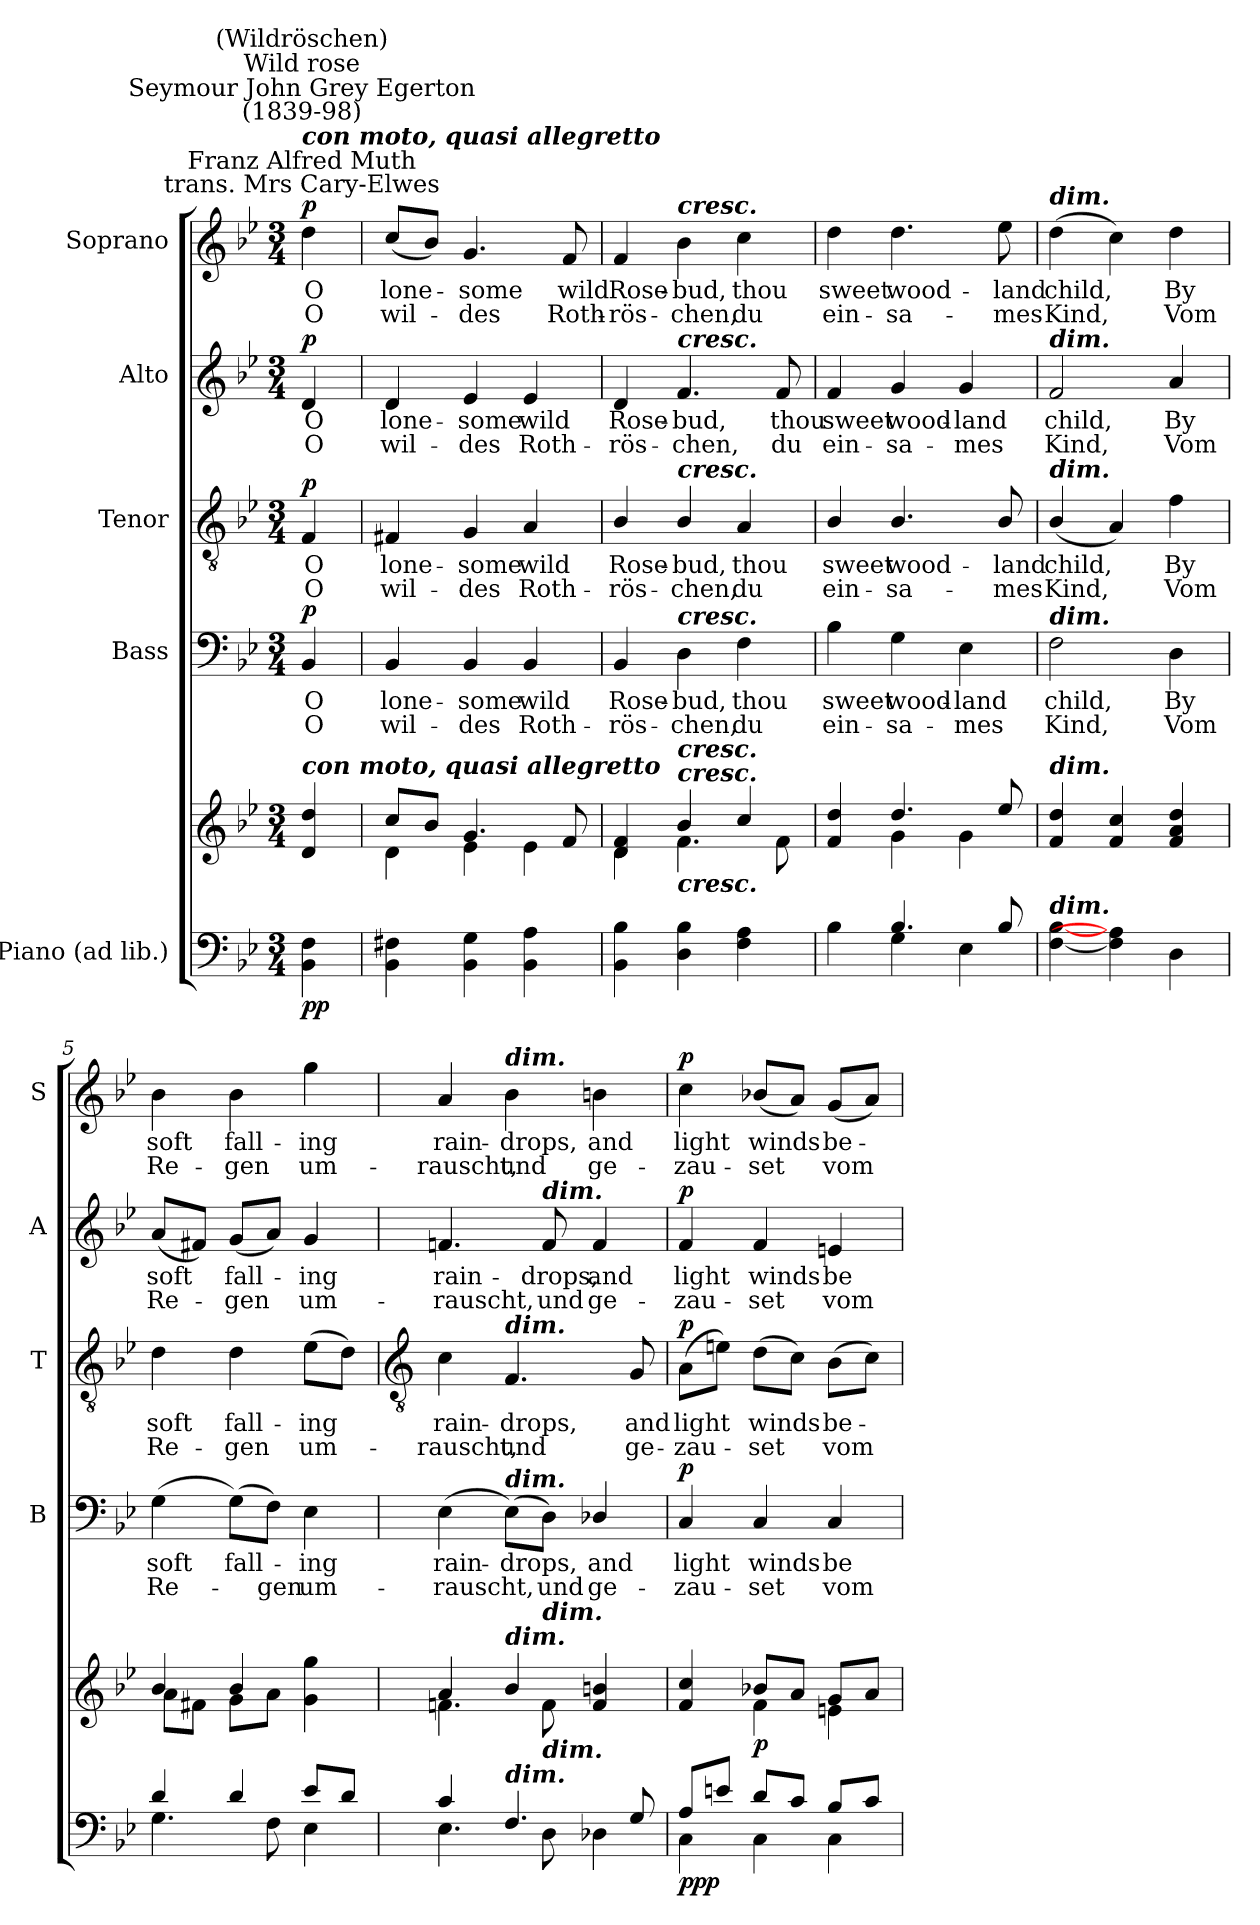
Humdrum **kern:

**kern	**kern	**dynam	**kern	**text	**text	**dynam	**kern	**text	**text	**dynam	**kern	**text	**text	**dynam	**kern	**text	**text	**dynam
*part5	*part5	*part5	*part4	*part4	*part4	*part4	*part3	*part3	*part3	*part3	*part2	*part2	*part2	*part2	*part1	*part1	*part1	*part1
*staff6	*staff5	*staff5/6	*staff4	*staff4	*staff4	*staff4	*staff3	*staff3	*staff3	*staff3	*staff2	*staff2	*staff2	*staff2	*staff1	*staff1	*staff1	*staff1
*I"Piano (ad lib.)	*	*	*I"Bass	*	*	*	*I"Tenor	*	*	*	*I"Alto	*	*	*	*I"Soprano	*	*	*
*	*	*	*I'B	*	*	*	*I'T	*	*	*	*I'A	*	*	*	*I'S	*	*	*
*clefF4	*clefG2	*	*clefF4	*	*	*	*clefGv2	*	*	*	*clefG2	*	*	*	*clefG2	*	*	*
*k[b-e-]	*k[b-e-]	*	*k[b-e-]	*	*	*	*k[b-e-]	*	*	*	*k[b-e-]	*	*	*	*k[b-e-]	*	*	*
*B-:	*B-:	*	*B-:	*	*	*	*B-:	*	*	*	*B-:	*	*	*	*B-:	*	*	*
*M3/4	*M3/4	*	*M3/4	*	*	*	*M3/4	*	*	*	*M3/4	*	*	*	*M3/4	*	*	*
*MM104	*MM104	*	*MM104	*	*	*	*MM104	*	*	*	*MM104	*	*	*	*MM104	*	*	*
=	=	=	=	=	=	=	=	=	=	=	=	=	=	=	=	=	=	=
*^	*^	*	*	*	*	*	*	*	*	*	*	*	*	*	*	*	*	*
!	!	!	!	!	!	!	!	!	!	!	!	!	!	!	!	!	!LO:TX:a:cj:t=Franz Alfred Muth\ntrans. Mrs Cary-Elwes	!	!	!
!	!	!	!	!	!	!	!	!	!	!	!	!	!	!	!	!	!LO:TX:a:Bi:t=con moto, quasi allegretto	!	!	!
!	!	!	!	!	!	!	!	!	!	!	!	!	!	!	!	!	!LO:TX:a:cj:t=Seymour John Grey Egerton\n(1839-98)	!	!	!
!	!	!	!	!	!	!	!	!	!	!	!	!	!	!	!	!	!LO:TX:a:cj:t=Wild rose	!	!	!
!	!	!	!	!	!	!	!	!	!	!	!	!	!	!	!	!	!LO:TX:a:cj:t=(Wildröschen)	!	!	!
!	!	!LO:TX:a:Bi:t=con moto, quasi allegretto	!	!	!	!	!	!	!	!	!	!	!	!	!	!	!	!	!	!
!	!	!	!	!LO:DY:b=2	!	!LO:LY:b	!LO:LY:b	!	!	!LO:LY:b	!LO:LY:b	!	!	!LO:LY:b	!LO:LY:b	!	!	!LO:LY:b	!LO:LY:b	!
!	!	!	!	!LO:DY:n=1:b	!	!	!	!LO:DY:b	!	!	!	!LO:DY:b	!	!	!	!LO:DY:b	!	!	!	!LO:DY:b
4ryy	4BB-\ 4F\	4d/ 4dd/	4ryy	p p	4BB-	O	O	p	4F	O	O	p	4d	O	O	p	4dd	O	O	p
=1	=1	=1	=1	=1	=1	=1	=1	=1	=1	=1	=1	=1	=1	=1	=1	=1	=1	=1	=1	=1
!	!	!	!	!	!	!LO:LY:b	!LO:LY:b	!	!	!LO:LY:b	!LO:LY:b	!	!	!LO:LY:b	!LO:LY:b	!	!	!LO:LY:b	!LO:LY:b	!
2.ryy	4BB-\ 4F#X\	8cc/L	4d\	.	4BB-	lone-	-wil-	.	4F#X	lone-	-wil-	.	4d	lone-	-wil-	.	(>8ccL	lone-	wil-	.
.	.	8b-/J	.	.	.	.	.	.	.	.	.	.	.	.	.	.	8b-/J)	.	.	.
!	!	!	!	!	!	!LO:LY:b	!LO:LY:b	!	!	!LO:LY:b	!LO:LY:b	!	!	!LO:LY:b	!LO:LY:b	!	!	!LO:LY:b	!LO:LY:b	!
.	4BB-\ 4G\	4.g/	4e-\	.	4BB-	-some	des	.	4G	-some	des	.	4e-	-some	des	.	4.g	some	des	.
!	!	!	!	!	!	!LO:LY:b	!LO:LY:b	!	!	!LO:LY:b	!LO:LY:b	!	!	!LO:LY:b	!LO:LY:b	!	!	!	!	!
.	4BB-\ 4A\	.	4e-\	.	4BB-	wild	Roth-	.	4A	wild	Roth-	.	4e-	wild	Roth-	.	.	.	.	.
!	!	!	!	!	!	!	!	!	!	!	!	!	!	!	!	!	!	!LO:LY:b	!LO:LY:b	!
.	.	8f/	.	.	.	.	.	.	.	.	.	.	.	.	.	.	8f	wild	Roth-	.
=2	=2	=2	=2	=2	=2	=2	=2	=2	=2	=2	=2	=2	=2	=2	=2	=2	=2	=2	=2	=2
!	!	!	!	!	!	!LO:LY:b	!LO:LY:b	!	!	!LO:LY:b	!LO:LY:b	!	!	!LO:LY:b	!LO:LY:b	!	!	!LO:LY:b	!LO:LY:b	!
2.ryy	4BB-\ 4B-\	4d/ 4f/	4d\	.	4BB-	-Rose-	-rös-	.	4B-/	-Rose-	-rös-	.	4d	-Rose-	-rös-	.	4f	-Rose-	-rös-	.
!	!	!	!	!	!	!	!	!	!	!	!	!	!	!	!	!	!LO:TX:a:Bi:t=cresc.	!	!	!
!	!	!	!	!	!	!	!	!	!	!	!	!	!LO:TX:a:Bi:t=cresc.	!	!	!	!	!	!	!
!	!	!	!	!	!	!	!	!	!LO:TX:a:Bi:t=cresc.	!	!	!	!	!	!	!	!	!	!	!
!	!	!	!	!	!LO:TX:a:Bi:t=cresc.	!	!	!	!	!	!	!	!	!	!	!	!	!	!	!
!	!	!LO:TX:a:Bi:t=cresc.	!	!	!	!	!	!	!	!	!	!	!	!	!	!	!	!	!	!
!	!	!LO:TX:a:Bi:t=cresc.	!	!	!	!	!	!	!	!	!	!	!	!	!	!	!	!	!	!
!	!LO:TX:a:Bi:t=cresc.	!	!	!	!	!	!	!	!	!	!	!	!	!	!	!	!	!	!	!
!	!	!	!	!	!	!LO:LY:b	!LO:LY:b	!	!	!LO:LY:b	!LO:LY:b	!	!	!LO:LY:b	!LO:LY:b	!	!	!LO:LY:b	!LO:LY:b	!
.	4D\ 4B-\	4b-/	4.f\	.	4D	-bud,	chen,	.	4B-/	-bud,	chen,	.	4.f	-bud,	chen,	.	4b-	-bud,	chen,	.
!	!	!	!	!	!	!LO:LY:b	!LO:LY:b	!	!	!LO:LY:b	!LO:LY:b	!	!	!	!	!	!	!LO:LY:b	!LO:LY:b	!
.	4F\ 4A\	4cc/	.	.	4F	thou	du	.	4A	thou	du	.	.	.	.	.	4cc	thou	du	.
!	!	!	!	!	!	!	!	!	!	!	!	!	!	!LO:LY:b	!LO:LY:b	!	!	!	!	!
.	.	.	8f\	.	.	.	.	.	.	.	.	.	8f	thou	du	.	.	.	.	.
=3	=3	=3	=3	=3	=3	=3	=3	=3	=3	=3	=3	=3	=3	=3	=3	=3	=3	=3	=3	=3
!	!	!	!	!	!	!LO:LY:b	!LO:LY:b	!	!	!LO:LY:b	!LO:LY:b	!	!	!LO:LY:b	!LO:LY:b	!	!	!LO:LY:b	!LO:LY:b	!
4ryy	4B-\	4f/ 4dd/	4ryy	.	4B-	sweet	ein-	.	4B-/	sweet	ein-	.	4f	sweet	ein-	.	4dd	sweet	ein-	.
!	!	!	!	!	!	!LO:LY:b	!LO:LY:b	!	!	!LO:LY:b	!LO:LY:b	!	!	!LO:LY:b	!LO:LY:b	!	!	!LO:LY:b	!LO:LY:b	!
4.B-/	4G\	4.dd/	4g\	.	4G	-wood-	-sa-	.	4.B-/	-wood-	-sa-	.	4g	-wood-	-sa-	.	4.dd	-wood-	-sa-	.
!	!	!	!	!	!	!LO:LY:b	!LO:LY:b	!	!	!	!	!	!	!LO:LY:b	!LO:LY:b	!	!	!	!	!
.	4E-\	.	4g\	.	4E-	-land	mes	.	.	.	.	.	4g	-land	mes	.	.	.	.	.
!	!	!	!	!	!	!	!	!	!	!LO:LY:b	!LO:LY:b	!	!	!	!	!	!	!LO:LY:b	!LO:LY:b	!
8B-/	.	8ee-/	.	.	.	.	.	.	8B-/	-land	mes	.	.	.	.	.	8ee-	-land	mes	.
=4	=4	=4	=4	=4	=4	=4	=4	=4	=4	=4	=4	=4	=4	=4	=4	=4	=4	=4	=4	=4
!	!	!	!	!	!	!	!	!	!	!	!	!	!	!	!	!	!LO:TX:a:Bi:t=dim.	!	!	!
!	!	!	!	!	!	!	!	!	!	!	!	!	!LO:TX:a:Bi:t=dim.	!	!	!	!	!	!	!
!	!	!	!	!	!	!	!	!	!LO:TX:a:Bi:t=dim.	!	!	!	!	!	!	!	!	!	!	!
!	!	!	!	!	!LO:TX:a:Bi:t=dim.	!	!	!	!	!	!	!	!	!	!	!	!	!	!	!
!	!	!LO:TX:a:Bi:t=dim.	!	!	!	!	!	!	!	!	!	!	!	!	!	!	!	!	!	!
!LO:TX:a:Bi:t=dim.	!	!	!	!	!	!	!	!	!	!	!	!	!	!	!	!	!	!	!	!
!	!	!	!	!	!	!LO:LY:b	!LO:LY:b	!	!	!LO:LY:b	!LO:LY:b	!	!	!LO:LY:b	!LO:LY:b	!	!	!LO:LY:b	!LO:LY:b	!
2.ryy	[4F\ [4B-\	4f/ 4dd/	2.ryy	.	2F	child,	Kind,	.	(<4B-/	child,	Kind,	.	2f	child,	Kind,	.	(>4dd	child,	Kind,	.
.	4F\] 4A\]	4f/ 4cc/	.	.	.	.	.	.	4A)	.	.	.	.	.	.	.	4cc)	.	.	.
!	!	!	!	!	!	!LO:LY:b	!LO:LY:b	!	!	!LO:LY:b	!LO:LY:b	!	!	!LO:LY:b	!LO:LY:b	!	!	!LO:LY:b	!LO:LY:b	!
.	4D\	4f/ 4a/ 4dd/	.	.	4D	By	Vom	.	4f	By	Vom	.	4a	By	Vom	.	4dd	By	Vom	.
=5	=5	=5	=5	=5	=5	=5	=5	=5	=5	=5	=5	=5	=5	=5	=5	=5	=5	=5	=5	=5
!	!	!	!	!	!	!LO:LY:b	!LO:LY:b	!	!	!LO:LY:b	!LO:LY:b	!	!	!LO:LY:b	!LO:LY:b	!	!	!LO:LY:b	!LO:LY:b	!
4d/	4.G\	4b-/	8a\L	.	(>4G	soft	Re-	.	4d	soft	Re-	.	(<8aL	soft	Re-	.	4b-	soft	Re-	.
.	.	.	8f#X\J	.	.	.	.	.	.	.	.	.	8f#XJ)	.	.	.	.	.	.	.
!	!	!	!	!	!	!LO:LY:b	!	!	!	!LO:LY:b	!LO:LY:b	!	!	!LO:LY:b	!LO:LY:b	!	!	!LO:LY:b	!LO:LY:b	!
4d/	.	4b-/	8g\L	.	(>8G\L)	fall-	.	.	4d	-fall-	-gen	.	(<8gL	fall-	gen	.	4b-	-fall-	-gen	.
!	!	!	!	!	!	!	!LO:LY:b	!	!	!	!	!	!	!	!	!	!	!	!	!
.	8F\	.	8a\J	.	8F\J)	.	gen	.	.	.	.	.	8aJ)	.	.	.	.	.	.	.
!	!	!	!	!	!	!LO:LY:b	!LO:LY:b	!	!	!LO:LY:b	!LO:LY:b	!	!	!LO:LY:b	!LO:LY:b	!	!	!LO:LY:b	!LO:LY:b	!
8e-/L	4E-\	4g\ 4gg\	4ryy	.	4E-	ing	um-	.	(>8e-L	ing	um-	.	4g	ing	um-	.	4gg	ing	um-	.
8d/J	.	.	.	.	.	.	.	.	8dJ)	.	.	.	.	.	.	.	.	.	.	.
!!LO:LB:g=z
=6	=6	=6	=6	=6	=6	=6	=6	=6	=6	=6	=6	=6	=6	=6	=6	=6	=6	=6	=6	=6
*	*	*	*	*	*	*	*	*	*clefGv2	*	*	*	*	*	*	*	*	*	*	*
!	!	!	!	!	!	!LO:LY:b	!LO:LY:b	!	!	!LO:LY:b	!LO:LY:b	!	!	!LO:LY:b	!LO:LY:b	!	!	!LO:LY:b	!LO:LY:b	!
4c/	4.E-\	4a/	4.fn\	.	(>4E-	-rain-	-rauscht,	.	4c	rain-	-rauscht,	.	4.fn	-rain-	-rauscht,	.	4a	-rain-	-rauscht,	.
!	!	!	!	!	!	!	!	!	!	!	!	!	!	!	!	!	!LO:TX:a:Bi:t=dim.	!	!	!
!	!	!	!	!	!	!	!	!	!LO:TX:a:Bi:t=dim.	!	!	!	!	!	!	!	!	!	!	!
!	!	!	!	!	!LO:TX:a:Bi:t=dim.	!	!	!	!	!	!	!	!	!	!	!	!	!	!	!
!	!	!LO:TX:a:Bi:t=dim.	!	!	!	!	!	!	!	!	!	!	!	!	!	!	!	!	!	!
!LO:TX:a:Bi:t=dim.	!	!	!	!	!	!	!	!	!	!	!	!	!	!	!	!	!	!	!	!
!	!	!	!	!	!	!LO:LY:b	!	!	!	!LO:LY:b	!LO:LY:b	!	!	!	!	!	!	!LO:LY:b	!LO:LY:b	!
4.F/	.	4b-/	.	.	(<8E-\L)	drops,	.	.	4.F	drops,	und	.	.	.	.	.	4b-	drops,	und	.
!	!	!	!	!	!	!	!	!	!	!	!	!	!LO:TX:a:Bi:t=dim.	!	!	!	!	!	!	!
!	!	!	!LO:TX:a:Bi:t=dim.	!	!	!	!	!	!	!	!	!	!	!	!	!	!	!	!	!
!	!LO:TX:a:Bi:t=dim.	!	!	!	!	!	!	!	!	!	!	!	!	!	!	!	!	!	!	!
!	!	!	!	!	!	!	!LO:LY:b	!	!	!	!	!	!	!LO:LY:b	!LO:LY:b	!	!	!	!	!
.	8D\	.	8f\	.	8D\J)	.	und	.	.	.	.	.	8f	drops,	und	.	.	.	.	.
!	!	!	!	!	!	!LO:LY:b	!LO:LY:b	!	!	!	!	!	!	!LO:LY:b	!LO:LY:b	!	!	!LO:LY:b	!LO:LY:b	!
.	4D-X\	4f/ 4bn/	4ryy	.	4D-X/	and	ge-	.	.	.	.	.	4f	and	ge-	.	4bn	and	ge-	.
!	!	!	!	!	!	!	!	!	!	!LO:LY:b	!LO:LY:b	!	!	!	!	!	!	!	!	!
8G/	.	.	.	.	.	.	.	.	8G	and	ge-	.	.	.	.	.	.	.	.	.
=7	=7	=7	=7	=7	=7	=7	=7	=7	=7	=7	=7	=7	=7	=7	=7	=7	=7	=7	=7	=7
!	!	!	!	!LO:DY:b=2	!	!LO:LY:b	!LO:LY:b	!	!	!LO:LY:b	!LO:LY:b	!	!	!LO:LY:b	!LO:LY:b	!	!	!LO:LY:b	!LO:LY:b	!
!	!	!	!	!LO:DY:n=1:b=2	!	!	!	!	!	!	!	!	!	!	!	!	!	!	!	!
!	!	!	!	!LO:DY:n=2:b	!	!	!	!LO:DY:b	!	!	!	!LO:DY:b	!	!	!	!LO:DY:b	!	!	!	!LO:DY:b
8A/L	4C\	4f/ 4cc/	4ryy	p p p	4C	light	zau-	p	(>8AL	light	zau-	p	4f	light	zau-	p	4cc	light	zau-	p
8en/J	.	.	.	.	.	.	.	.	8enJ)	.	.	.	.	.	.	.	.	.	.	.
!	!	!	!	!LO:DY:n=3:b	!	!LO:LY:b	!LO:LY:b	!	!	!LO:LY:b	!LO:LY:b	!	!	!LO:LY:b	!LO:LY:b	!	!	!LO:LY:b	!LO:LY:b	!
8d/L	4C\	8b-X/L	4f\	p	4C	-winds	set	.	(>8dL	winds	set	.	4f	-winds	set	.	(<8b-XL	-winds	set	.
8c/J	.	8a/J	.	.	.	.	.	.	8cJ)	.	.	.	.	.	.	.	8aJ)	.	.	.
!	!	!	!	!	!	!LO:LY:b	!LO:LY:b	!	!	!LO:LY:b	!LO:LY:b	!	!	!LO:LY:b	!LO:LY:b	!	!	!LO:LY:b	!LO:LY:b	!
8B-/L	4C\	8g/L	4en\	.	4C	be-	-vom	.	(>8B-L	be-	vom	.	4en	be-	-vom	.	(<8gL	be-	vom	.
8c/J	.	8a/J	.	.	.	.	.	.	8cJ)	.	.	.	.	.	.	.	8aJ)	.	.	.
*v	*v	*	*	*	*	*	*	*	*	*	*	*	*	*	*	*	*	*	*	*
*	*v	*v	*	*	*	*	*	*	*	*	*	*	*	*	*	*	*	*	*
=	=	=	=	=	=	=	=	=	=	=	=	=	=	=	=	=	=	=
*-	*-	*-	*-	*-	*-	*-	*-	*-	*-	*-	*-	*-	*-	*-	*-	*-	*-	*-
